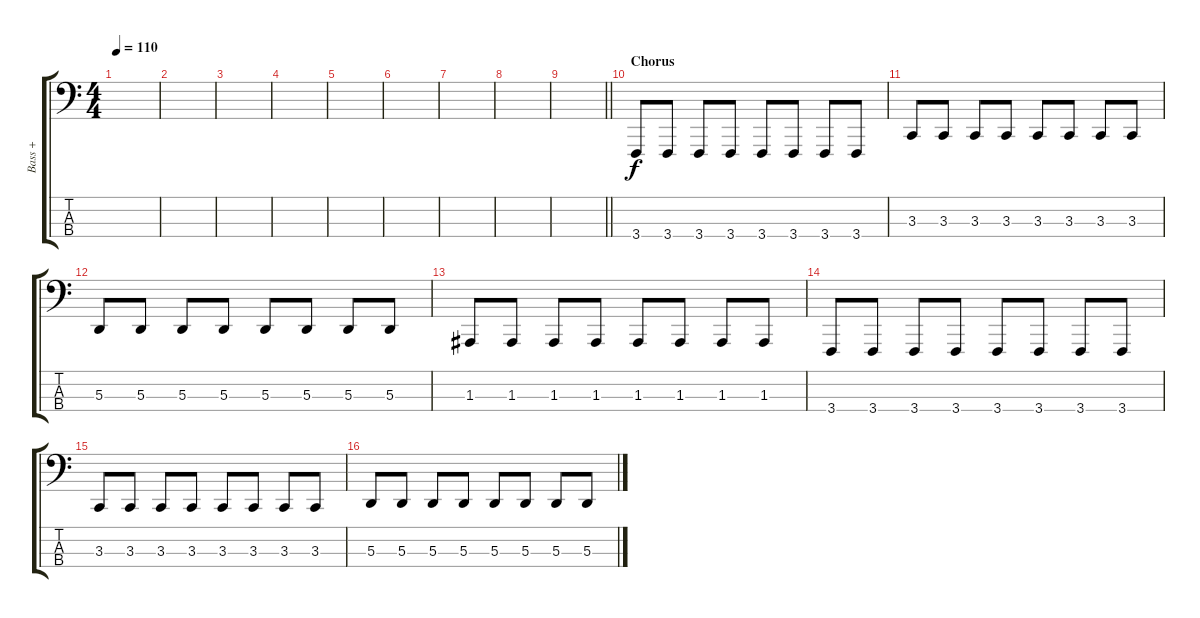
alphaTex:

\track ("  Bass +" "  Bass +") {instrument lead1square}
\staff {score tabs}
\tuning (G2 D2 A1 D1) {hide}
\ts (4 4)
\tempo 110
\clef f4
\ks c
|
|
|
|
|
|
|
|
\barLineRight lightlight
|
\section ("" "Chorus")
3.4.8 3.4.8 3.4.8 3.4.8 3.4.8 3.4.8 3.4.8 3.4.8 |
3.3.8 3.3.8 3.3.8 3.3.8 3.3.8 3.3.8 3.3.8 3.3.8 |
5.3.8 5.3.8 5.3.8 5.3.8 5.3.8 5.3.8 5.3.8 5.3.8 |
1.3.8 1.3.8 1.3.8 1.3.8 1.3.8 1.3.8 1.3.8 1.3.8 |
3.4.8 3.4.8 3.4.8 3.4.8 3.4.8 3.4.8 3.4.8 3.4.8 |
3.3.8 3.3.8 3.3.8 3.3.8 3.3.8 3.3.8 3.3.8 3.3.8 |
5.3.8 5.3.8 5.3.8 5.3.8 5.3.8 5.3.8 5.3.8 5.3.8
